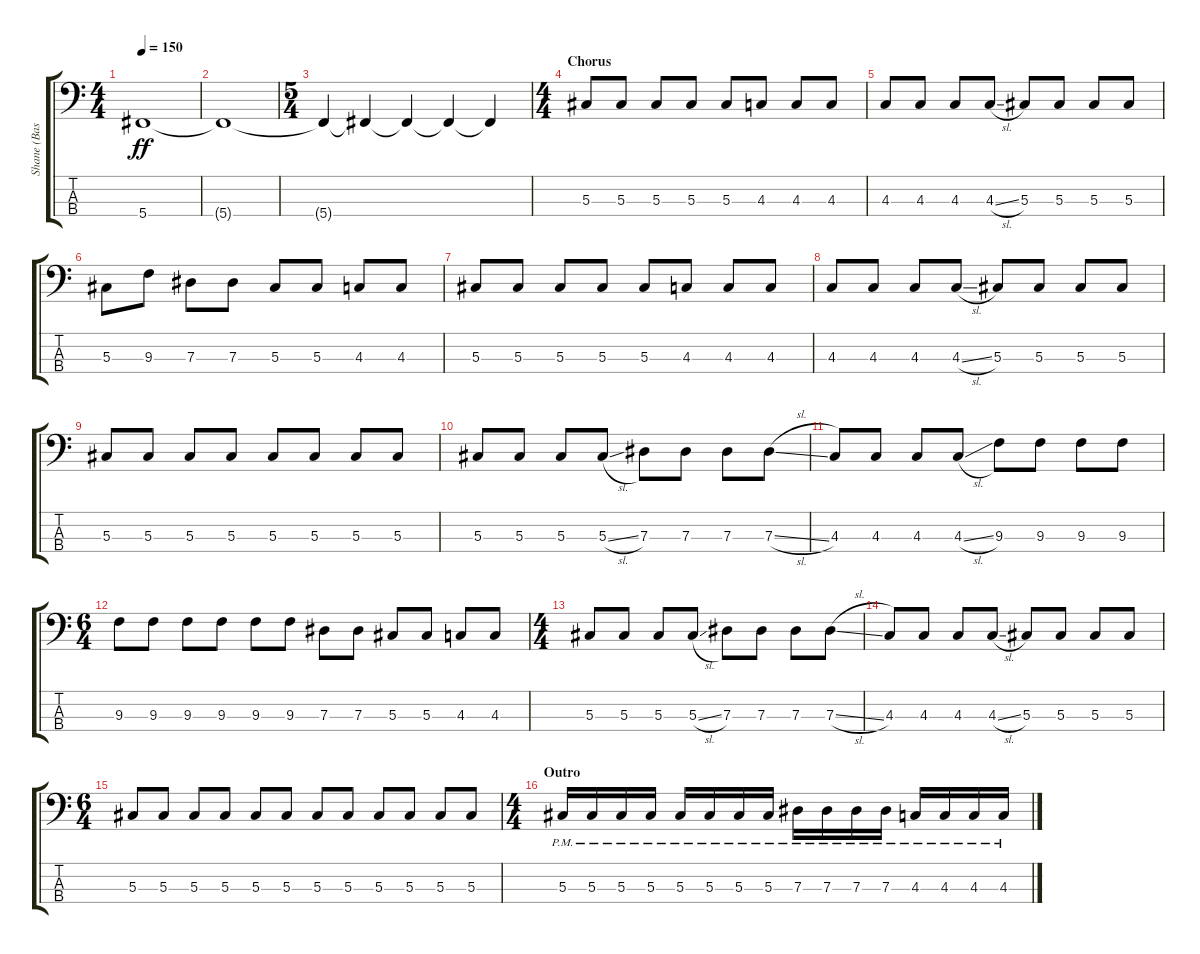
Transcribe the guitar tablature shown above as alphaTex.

\track ("Shane (Bass)" "Shane (Bas") {instrument electricbassfinger}
\staff {score tabs}
\tuning (Gb2 Db2 Ab1 Db1) {hide}
\ts (4 4)
\tempo 150
\clef f4
\ks c
5.4.1{dy ff} |
5.4{t}.1 |
\ts (5 4)
5.4{t}.4 5.4{t}.4 5.4{t}.4 5.4{t}.4 5.4{t}.4 |
\ts (4 4)
\section ("" "Chorus")
5.3.8 5.3.8 5.3.8 5.3.8 5.3.8 4.3.8 4.3.8 4.3.8 |
4.3.8 4.3.8 4.3.8 4.3{sl}.8 5.3.8 5.3.8 5.3.8 5.3.8 |
5.3.8 9.3.8 7.3.8 7.3.8 5.3.8 5.3.8 4.3.8 4.3.8 |
5.3.8 5.3.8 5.3.8 5.3.8 5.3.8 4.3.8 4.3.8 4.3.8 |
4.3.8 4.3.8 4.3.8 4.3{sl}.8 5.3.8 5.3.8 5.3.8 5.3.8 |
5.3.8 5.3.8 5.3.8 5.3.8 5.3.8 5.3.8 5.3.8 5.3.8 |
5.3.8 5.3.8 5.3.8 5.3{sl}.8 7.3.8 7.3.8 7.3.8 7.3{sl}.8 |
4.3.8 4.3.8 4.3.8 4.3{sl}.8 9.3.8 9.3.8 9.3.8 9.3.8 |
\ts (6 4)
9.3.8 9.3.8 9.3.8 9.3.8 9.3.8 9.3.8 7.3.8 7.3.8 5.3.8 5.3.8 4.3.8 4.3.8 |
\ts (4 4)
5.3.8 5.3.8 5.3.8 5.3{sl}.8 7.3.8 7.3.8 7.3.8 7.3{sl}.8 |
4.3.8 4.3.8 4.3.8 4.3{sl}.8 5.3.8 5.3.8 5.3.8 5.3.8 |
\ts (6 4)
5.3.8 5.3.8 5.3.8 5.3.8 5.3.8 5.3.8 5.3.8 5.3.8 5.3.8 5.3.8 5.3.8 5.3.8 |
\ts (4 4)
\section ("" "Outro")
5.3{pm}.16 5.3{pm}.16 5.3{pm}.16 5.3{pm}.16 5.3{pm}.16 5.3{pm}.16 5.3{pm}.16 5.3{pm}.16 7.3{pm}.16 7.3{pm}.16 7.3{pm}.16 7.3{pm}.16 4.3{pm}.16 4.3{pm}.16 4.3{pm}.16 4.3{pm}.16
